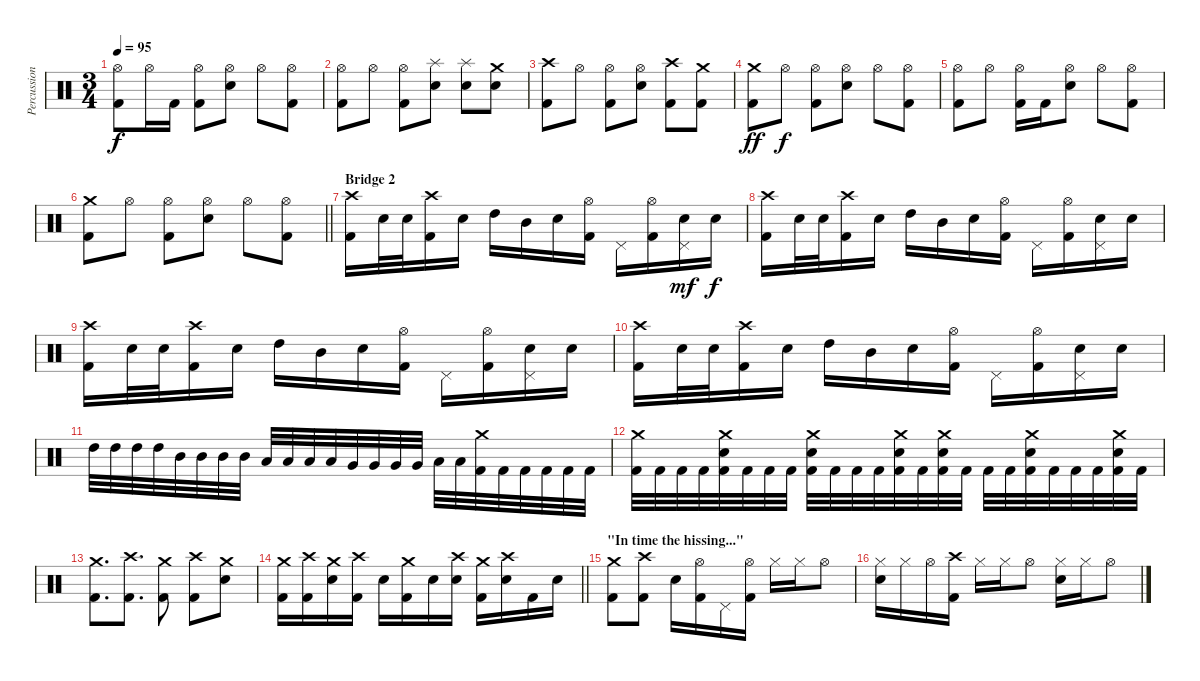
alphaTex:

\track ("Percussion" "Percussion") {instrument percussion}
\staff {score}
\articulation defaults
\ts (3 4)
\tempo 95
\clef neutral
\ks c
("Hi-Hat (open)" "Kick (hit) 2").8{dy f} "Hi-Hat (open)".16 "Kick (hit) 2".16 ("Hi-Hat (open)" "Kick (hit) 2").8 ("Hi-Hat (open)" "Electric Snare (hit)").8 "Hi-Hat (open)".8 ("Hi-Hat (open)" "Kick (hit) 2").8 |
("Hi-Hat (open)" "Kick (hit) 2").8 "Hi-Hat (open)".8 ("Hi-Hat (open)" "Kick (hit) 2").8 ("Splash (hit)" "Electric Snare (hit)").8 ("Splash (hit)" "Electric Snare (hit)").8 ("Crash medium (hit)" "Electric Snare (hit)").8 |
("Crash high (hit)" "Kick (hit) 2").8 "Hi-Hat (open)".8 ("Hi-Hat (open)" "Kick (hit) 2").8 ("Hi-Hat (open)" "Electric Snare (hit)").8 ("Crash high (hit)" "Kick (hit) 2").8 ("Crash medium (hit)" "Kick (hit) 2").8 |
("Crash medium (hit)" "Kick (hit) 2").8{dy ff} "Hi-Hat (open)".8{dy f} ("Hi-Hat (open)" "Kick (hit) 2").8 ("Hi-Hat (open)" "Electric Snare (hit)").8 "Hi-Hat (open)".8 ("Hi-Hat (open)" "Kick (hit) 2").8 |
("Hi-Hat (open)" "Kick (hit) 2").8 "Hi-Hat (open)".8 ("Hi-Hat (open)" "Kick (hit) 2").16 "Kick (hit) 2".16 ("Hi-Hat (open)" "Electric Snare (hit)").8 "Hi-Hat (open)".8 ("Hi-Hat (open)" "Kick (hit) 2").8 |
\barLineRight lightlight
("Crash medium (hit)" "Kick (hit) 2").8 "Hi-Hat (open)".8 ("Hi-Hat (open)" "Kick (hit) 2").8 ("Hi-Hat (open)" "Electric Snare (hit)").8 "Hi-Hat (open)".8 ("Hi-Hat (open)" "Kick (hit) 2").8 |
\section ("" "Bridge 2")
("Crash high (hit)" "Kick (hit) 2").16 "Electric Snare (hit)".32 "Electric Snare (hit)".32 ("Crash high (hit)" "Kick (hit) 2").16 "Electric Snare (hit)".16 "High Tom (hit)".16 "Mid Tom (hit)".16 "Electric Snare (hit)".16 ("Hi-Hat (open)" "Kick (hit) 2").16 "Pedal Hi-Hat (hit)".16 ("Hi-Hat (open)" "Kick (hit) 2").16 ("Pedal Hi-Hat (hit)" "Electric Snare (hit)").16{dy mf} "Electric Snare (hit)".16{dy f} |
("Crash high (hit)" "Kick (hit) 2").16 "Electric Snare (hit)".32 "Electric Snare (hit)".32 ("Crash high (hit)" "Kick (hit) 2").16 "Electric Snare (hit)".16 "High Tom (hit)".16 "Mid Tom (hit)".16 "Electric Snare (hit)".16 ("Hi-Hat (open)" "Kick (hit) 2").16 "Pedal Hi-Hat (hit)".16 ("Hi-Hat (open)" "Kick (hit) 2").16 ("Pedal Hi-Hat (hit)" "Electric Snare (hit)").16 "Electric Snare (hit)".16 |
("Crash high (hit)" "Kick (hit) 2").16 "Electric Snare (hit)".32 "Electric Snare (hit)".32 ("Crash high (hit)" "Kick (hit) 2").16 "Electric Snare (hit)".16 "High Tom (hit)".16 "Mid Tom (hit)".16 "Electric Snare (hit)".16 ("Hi-Hat (open)" "Kick (hit) 2").16 "Pedal Hi-Hat (hit)".16 ("Hi-Hat (open)" "Kick (hit) 2").16 ("Pedal Hi-Hat (hit)" "Electric Snare (hit)").16 "Electric Snare (hit)".16 |
("Crash high (hit)" "Kick (hit) 2").16 "Electric Snare (hit)".32 "Electric Snare (hit)".32 ("Crash high (hit)" "Kick (hit) 2").16 "Electric Snare (hit)".16 "High Tom (hit)".16 "Mid Tom (hit)".16 "Electric Snare (hit)".16 ("Hi-Hat (open)" "Kick (hit) 2").16 "Pedal Hi-Hat (hit)".16 ("Hi-Hat (open)" "Kick (hit) 2").16 ("Pedal Hi-Hat (hit)" "Electric Snare (hit)").16 "Electric Snare (hit)".16 |
"High Tom (hit)".32 "High Tom (hit)".32 "High Tom (hit)".32 "High Tom (hit)".32 "Mid Tom (hit)".32 "Mid Tom (hit)".32 "Mid Tom (hit)".32 "Mid Tom (hit)".32 "Low Tom (hit)".32 "Low Tom (hit)".32 "Low Tom (hit)".32 "Low Tom (hit)".32 "Very Low Tom (hit)".32 "Very Low Tom (hit)".32 "Very Low Tom (hit)".32 "Very Low Tom (hit)".32 "Low Floor Tom (hit)".32 "Low Floor Tom (hit)".32 ("Crash medium (hit)" "Kick (hit) 2").32 "Kick (hit) 2".32 "Kick (hit) 2".32 "Kick (hit) 2".32 "Kick (hit) 2".32 "Kick (hit) 2".32 |
("Crash medium (hit)" "Kick (hit) 2").32 "Kick (hit) 2".32 "Kick (hit) 2".32 "Kick (hit) 2".32 ("Crash medium (hit)" "Electric Snare (hit)" "Kick (hit) 2").32 "Kick (hit) 2".32 "Kick (hit) 2".32 "Kick (hit) 2".32 ("Crash medium (hit)" "Electric Snare (hit)" "Kick (hit) 2").32 "Kick (hit) 2".32 "Kick (hit) 2".32 "Kick (hit) 2".32 ("Crash medium (hit)" "Electric Snare (hit)" "Kick (hit) 2").32 "Kick (hit) 2".32 ("Crash medium (hit)" "Electric Snare (hit)" "Kick (hit) 2").32 "Kick (hit) 2".32 "Kick (hit) 2".32 "Kick (hit) 2".32 ("Crash medium (hit)" "Electric Snare (hit)" "Kick (hit) 2").32 "Kick (hit) 2".32 "Kick (hit) 2".32 "Kick (hit) 2".32 ("Crash medium (hit)" "Electric Snare (hit)" "Kick (hit) 2").32 "Kick (hit) 2".32 |
("Crash medium (hit)" "Kick (hit) 2").8{d} ("Crash high (hit)" "Kick (hit) 2").8{d} ("Crash medium (hit)" "Kick (hit) 2").8 ("Crash high (hit)" "Kick (hit) 2").8 ("Crash medium (hit)" "Electric Snare (hit)").8 |
\barLineRight lightlight
("Crash medium (hit)" "Kick (hit) 2").16 ("Crash high (hit)" "Kick (hit) 2").16 ("Crash medium (hit)" "Electric Snare (hit)").16 ("Crash high (hit)" "Kick (hit) 2").16 "Electric Snare (hit)".16 ("Crash medium (hit)" "Kick (hit) 2").16 "Electric Snare (hit)".16 ("Crash high (hit)" "Electric Snare (hit)").16 ("Crash medium (hit)" "Kick (hit) 2").16 ("Crash high (hit)" "Electric Snare (hit)").16 "Kick (hit) 2".16 "Electric Snare (hit)".16 |
\section ("" "\"In time the hissing...\"")
("Crash medium (hit)" "Kick (hit) 2").8 ("Crash high (hit)" "Kick (hit) 2").8 "Electric Snare (hit)".16 ("Hi-Hat (open)" "Kick (hit) 2").16 "Pedal Hi-Hat (hit)".16 ("Hi-Hat (open)" "Kick (hit) 2").16 "Hi-Hat (closed)".16 "Hi-Hat (closed)".16 "Hi-Hat (open)".8 |
("Hi-Hat (closed)" "Electric Snare (hit)").16 "Hi-Hat (closed)".16 "Hi-Hat (open)".16 ("Crash high (hit)" "Kick (hit) 2").16 "Hi-Hat (closed)".16 "Hi-Hat (closed)".16 "Hi-Hat (open)".8 ("Hi-Hat (closed)" "Electric Snare (hit)").16 "Hi-Hat (closed)".16 "Hi-Hat (open)".8
